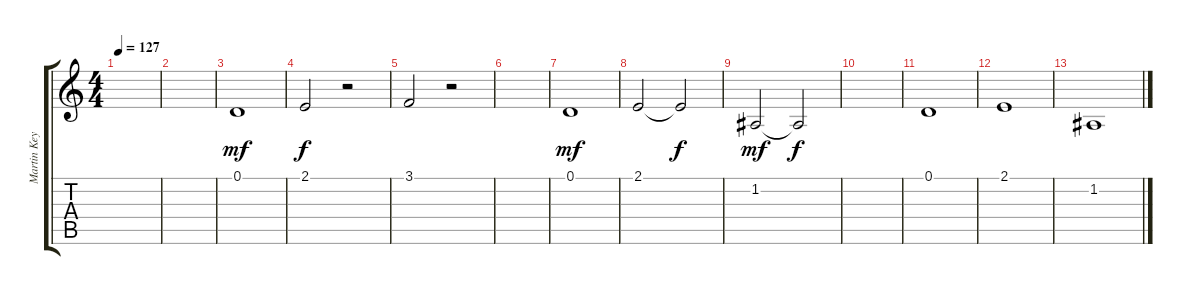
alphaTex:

\track ("Martin Keyboard2" "Martin Key") {instrument stringensemble1}
\staff {score tabs}
\tuning (D4 A3 F3 C3 G2 D2) {hide}
\ts (4 4)
\tempo 127
\clef g2
\ks c
|
|
0.1.1{dy mf} |
2.1.2{dy f} r.2 |
3.1.2 r.2 |
|
0.1.1{dy mf} |
2.1.2 2.1{t}.2{dy f} |
1.2.2{dy mf} 1.2{t}.2{dy f} |
|
0.1.1 |
2.1.1 |
1.2.1
